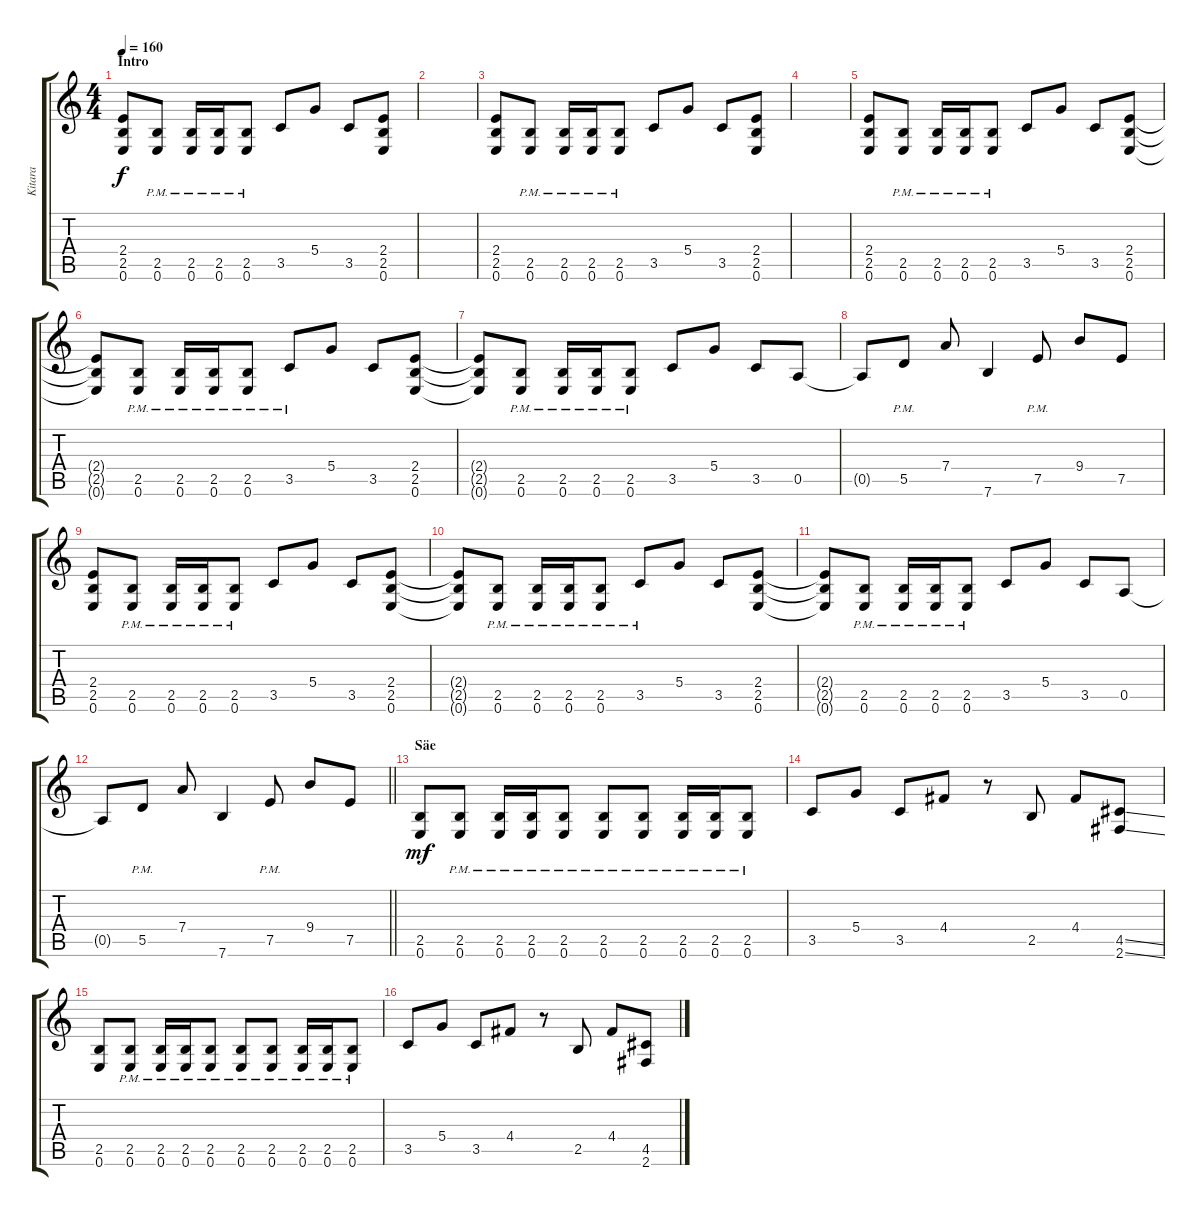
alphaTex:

\track ("Kitara" "Kitara") {instrument overdrivenguitar}
\staff {score tabs}
\tuning (E4 B3 G3 D3 A2 E2) {hide}
\ts (4 4)
\section ("" "Intro")
\tempo 160
\clef g2
\ks c
(2.4 2.5 0.6).8{dy f instrument overdrivenguitar} (2.5{pm} 0.6{pm}).8 (2.5{pm} 0.6{pm}).16 (2.5{pm} 0.6{pm}).16 (2.5{pm} 0.6{pm}).8 3.5.8 5.4.8 3.5.8 (2.4 2.5 0.6).8 |
|
(2.4 2.5 0.6).8 (2.5{pm} 0.6{pm}).8 (2.5{pm} 0.6{pm}).16 (2.5{pm} 0.6{pm}).16 (2.5{pm} 0.6{pm}).8 3.5.8 5.4.8 3.5.8 (2.4 2.5 0.6).8 |
|
(2.4 2.5 0.6).8 (2.5{pm} 0.6{pm}).8 (2.5{pm} 0.6{pm}).16 (2.5{pm} 0.6{pm}).16 (2.5{pm} 0.6{pm}).8 3.5.8 5.4.8 3.5.8 (2.4 2.5 0.6).8 |
(2.4{t} 2.5{t} 0.6{t}).8 (2.5{pm} 0.6{pm}).8 (2.5{pm} 0.6{pm}).16 (2.5{pm} 0.6{pm}).16 (2.5{pm} 0.6{pm}).8 3.5{pm}.8 5.4.8 3.5.8 (2.4 2.5 0.6).8 |
(2.4{t} 2.5{t} 0.6{t}).8 (2.5{pm} 0.6{pm}).8 (2.5{pm} 0.6{pm}).16 (2.5{pm} 0.6{pm}).16 (2.5{pm} 0.6{pm}).8 3.5.8 5.4.8 3.5.8 0.5.8 |
0.5{t}.8 5.5{pm}.8 7.4.8 7.6.4 7.5{pm}.8 9.4.8 7.5.8 |
(2.4 2.5 0.6).8 (2.5{pm} 0.6{pm}).8 (2.5{pm} 0.6{pm}).16 (2.5{pm} 0.6{pm}).16 (2.5{pm} 0.6{pm}).8 3.5.8 5.4.8 3.5.8 (2.4 2.5 0.6).8 |
(2.4{t} 2.5{t} 0.6{t}).8 (2.5{pm} 0.6{pm}).8 (2.5{pm} 0.6{pm}).16 (2.5{pm} 0.6{pm}).16 (2.5{pm} 0.6{pm}).8 3.5{pm}.8 5.4.8 3.5.8 (2.4 2.5 0.6).8 |
(2.4{t} 2.5{t} 0.6{t}).8 (2.5{pm} 0.6{pm}).8 (2.5{pm} 0.6{pm}).16 (2.5{pm} 0.6{pm}).16 (2.5{pm} 0.6{pm}).8 3.5.8 5.4.8 3.5.8 0.5.8 |
\barLineRight lightlight
0.5{t}.8 5.5{pm}.8 7.4.8 7.6.4 7.5{pm}.8 9.4.8 7.5.8 |
\section ("" "Säe")
(2.5 0.6).8{dy mf} (2.5{pm} 0.6{pm}).8 (2.5{pm} 0.6{pm}).16 (2.5{pm} 0.6{pm}).16 (2.5{pm} 0.6{pm}).8 (2.5{pm} 0.6{pm}).8 (2.5{pm} 0.6{pm}).8 (2.5{pm} 0.6{pm}).16 (2.5{pm} 0.6{pm}).16 (2.5{pm} 0.6{pm}).8 |
3.5.8 5.4.8 3.5.8 4.4.8 r.8 2.5.8 4.4.8 (4.5{ss} 2.6{ss}).8 |
(2.5 0.6).8 (2.5{pm} 0.6{pm}).8 (2.5{pm} 0.6{pm}).16 (2.5{pm} 0.6{pm}).16 (2.5{pm} 0.6{pm}).8 (2.5{pm} 0.6{pm}).8 (2.5{pm} 0.6{pm}).8 (2.5{pm} 0.6{pm}).16 (2.5{pm} 0.6{pm}).16 (2.5{pm} 0.6{pm}).8 |
3.5.8 5.4.8 3.5.8 4.4.8 r.8 2.5.8 4.4.8 (4.5{ss} 2.6{ss}).8
